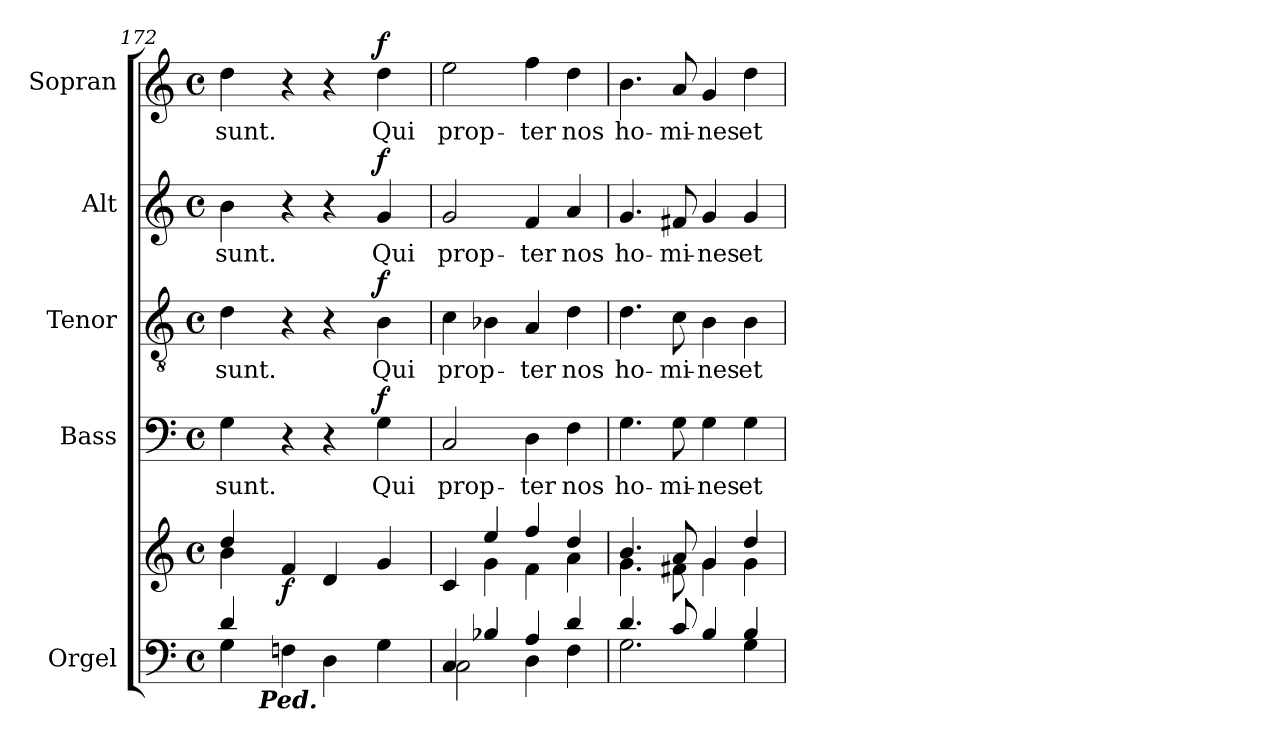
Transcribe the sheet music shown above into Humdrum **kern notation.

**kern	**kern	**dynam	**kern	**text	**dynam	**kern	**text	**dynam	**kern	**text	**dynam	**kern	**text	**dynam
*part5	*part5	*part5	*part4	*part4	*part4	*part3	*part3	*part3	*part2	*part2	*part2	*part1	*part1	*part1
*staff6	*staff5	*staff5/6	*staff4	*staff4	*staff4	*staff3	*staff3	*staff3	*staff2	*staff2	*staff2	*staff1	*staff1	*staff1
*I"Orgel	*	*	*I"Bass	*	*	*I"Tenor	*	*	*I"Alt	*	*	*I"Sopran	*	*
*I'Org.	*	*	*I'B.	*	*	*I'T.	*	*	*I'A.	*	*	*I'S.	*	*
!!LO:PB:g=z
*clefF4	*clefG2	*	*clefF4	*	*	*clefGv2	*	*	*clefG2	*	*	*clefG2	*	*
*k[]	*k[]	*	*k[]	*	*	*k[]	*	*	*k[]	*	*	*k[]	*	*
*C:	*C:	*	*C:	*	*	*C:	*	*	*C:	*	*	*C:	*	*
*M4/4	*M4/4	*	*M4/4	*	*	*M4/4	*	*	*M4/4	*	*	*M4/4	*	*
*met(c)	*met(c)	*	*met(c)	*	*	*met(c)	*	*	*met(c)	*	*	*met(c)	*	*
=172	=172	=172	=172	=172	=172	=172	=172	=172	=172	=172	=172	=172	=172	=172
*^	*^	*	*	*	*	*	*	*	*	*	*	*	*	*
!	!	!	!	!	!	!LO:LY:b	!	!	!LO:LY:b	!	!	!LO:LY:b	!	!	!LO:LY:b	!
*	*^	*	*	*	*	*	*	*	*	*	*	*	*	*	*	*
4d/	4G\	8ryy	4dd/	4b\	.	4G\	sunt.	.	4d\	sunt.	.	4b\	sunt.	.	4dd\	sunt.	.
.	.	32ryy	.	.	.	.	.	.	.	.	.	.	.	.	.	.	.
!	!	!LO:TX:b:Bi:t=Ped.	!	!	!	!	!	!	!	!	!	!	!	!	!	!	!
.	.	2ryy	.	.	.	.	.	.	.	.	.	.	.	.	.	.	.
!	!	!	!	!	!LO:DY:b	!	!	!	!	!	!	!	!	!	!	!	!
4ryy	4Fn\	.	4f/	4ryy	f	4r	.	.	4r	.	.	4r	.	.	4r	.	.
2ryy	4D\	.	4d/	2ryy	.	4r	.	.	4r	.	.	4r	.	.	4r	.	.
.	.	4ryy	.	.	.	.	.	.	.	.	.	.	.	.	.	.	.
!	!	!	!	!	!	!	!LO:LY:b	!LO:DY:a	!	!LO:LY:b	!LO:DY:a	!	!LO:LY:b	!LO:DY:a	!	!LO:LY:b	!LO:DY:a
.	4G\	.	4g/	.	.	4G\	Qui	f	4B\	Qui	f	4g/	Qui	f	4dd\	Qui	f
.	.	16.ryy	.	.	.	.	.	.	.	.	.	.	.	.	.	.	.
=173	=173	=173	=173	=173	=173	=173	=173	=173	=173	=173	=173	=173	=173	=173	=173	=173	=173
!	!	!	!	!	!	!	!LO:LY:b	!	!	!LO:LY:b	!	!	!LO:LY:b	!	!	!LO:LY:b	!
*	*v	*v	*	*	*	*	*	*	*	*	*	*	*	*	*	*	*
4C/	2C\	4c/	4ryy	.	2C/	prop-	.	4c\	prop-	.	2g/	prop-	.	2ee\	prop-	.
4B-X/	.	4ee/	4g\	.	.	.	.	4B-X\	.	.	.	.	.	.	.	.
!	!	!	!	!	!	!LO:LY:b	!	!	!LO:LY:b	!	!	!LO:LY:b	!	!	!LO:LY:b	!
4A/	4D\	4ff/	4f\	.	4D\	-ter	.	4A/	-ter	.	4f/	-ter	.	4ff\	-ter	.
!	!	!	!	!	!	!LO:LY:b	!	!	!LO:LY:b	!	!	!LO:LY:b	!	!	!LO:LY:b	!
4d/	4F\	4dd/	4a\	.	4F\	nos	.	4d\	nos	.	4a/	nos	.	4dd\	nos	.
=174	=174	=174	=174	=174	=174	=174	=174	=174	=174	=174	=174	=174	=174	=174	=174	=174
!	!	!	!	!	!	!LO:LY:b	!	!	!LO:LY:b	!	!	!LO:LY:b	!	!	!LO:LY:b	!
4.d/	2.G\	4.b/	4.g\	.	4.G\	ho-	.	4.d\	ho-	.	4.g/	ho-	.	4.b\	ho-	.
!	!	!	!	!	!	!LO:LY:b	!	!	!LO:LY:b	!	!	!LO:LY:b	!	!	!LO:LY:b	!
8c/	.	8a/	8f#X\	.	8G\	-mi-	.	8c\	-mi-	.	8f#X/	-mi-	.	8a/	-mi-	.
!	!	!	!	!	!	!LO:LY:b	!	!	!LO:LY:b	!	!	!LO:LY:b	!	!	!LO:LY:b	!
4B/	.	4g/	4g\	.	4G\	-nes	.	4B\	-nes	.	4g/	-nes	.	4g/	-nes	.
!	!	!	!	!	!	!LO:LY:b	!	!	!LO:LY:b	!	!	!LO:LY:b	!	!	!LO:LY:b	!
4B/	4G\	4dd/	4g\	.	4G\	et	.	4B\	et	.	4g/	et	.	4dd\	et	.
*v	*v	*	*	*	*	*	*	*	*	*	*	*	*	*	*	*
*	*v	*v	*	*	*	*	*	*	*	*	*	*	*	*	*
=	=	=	=	=	=	=	=	=	=	=	=	=	=	=
*-	*-	*-	*-	*-	*-	*-	*-	*-	*-	*-	*-	*-	*-	*-
